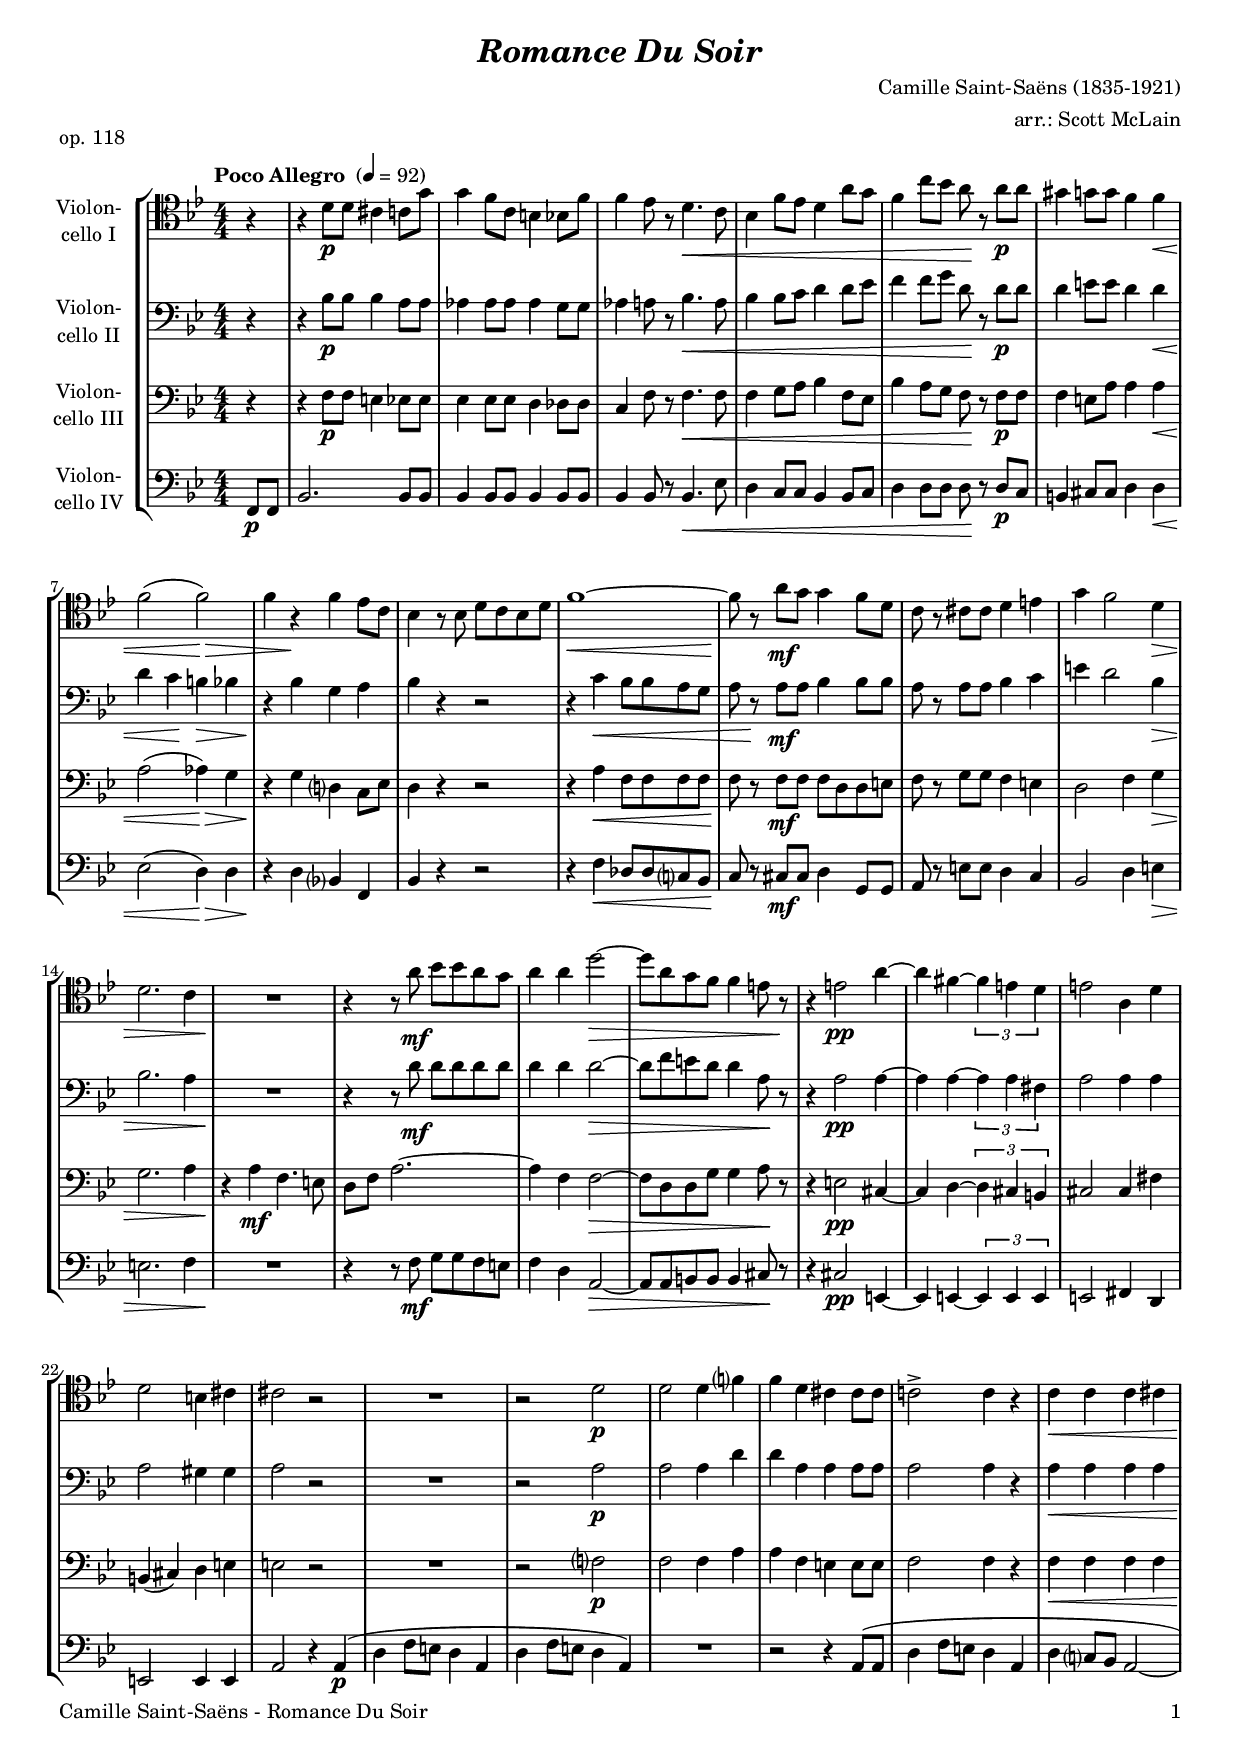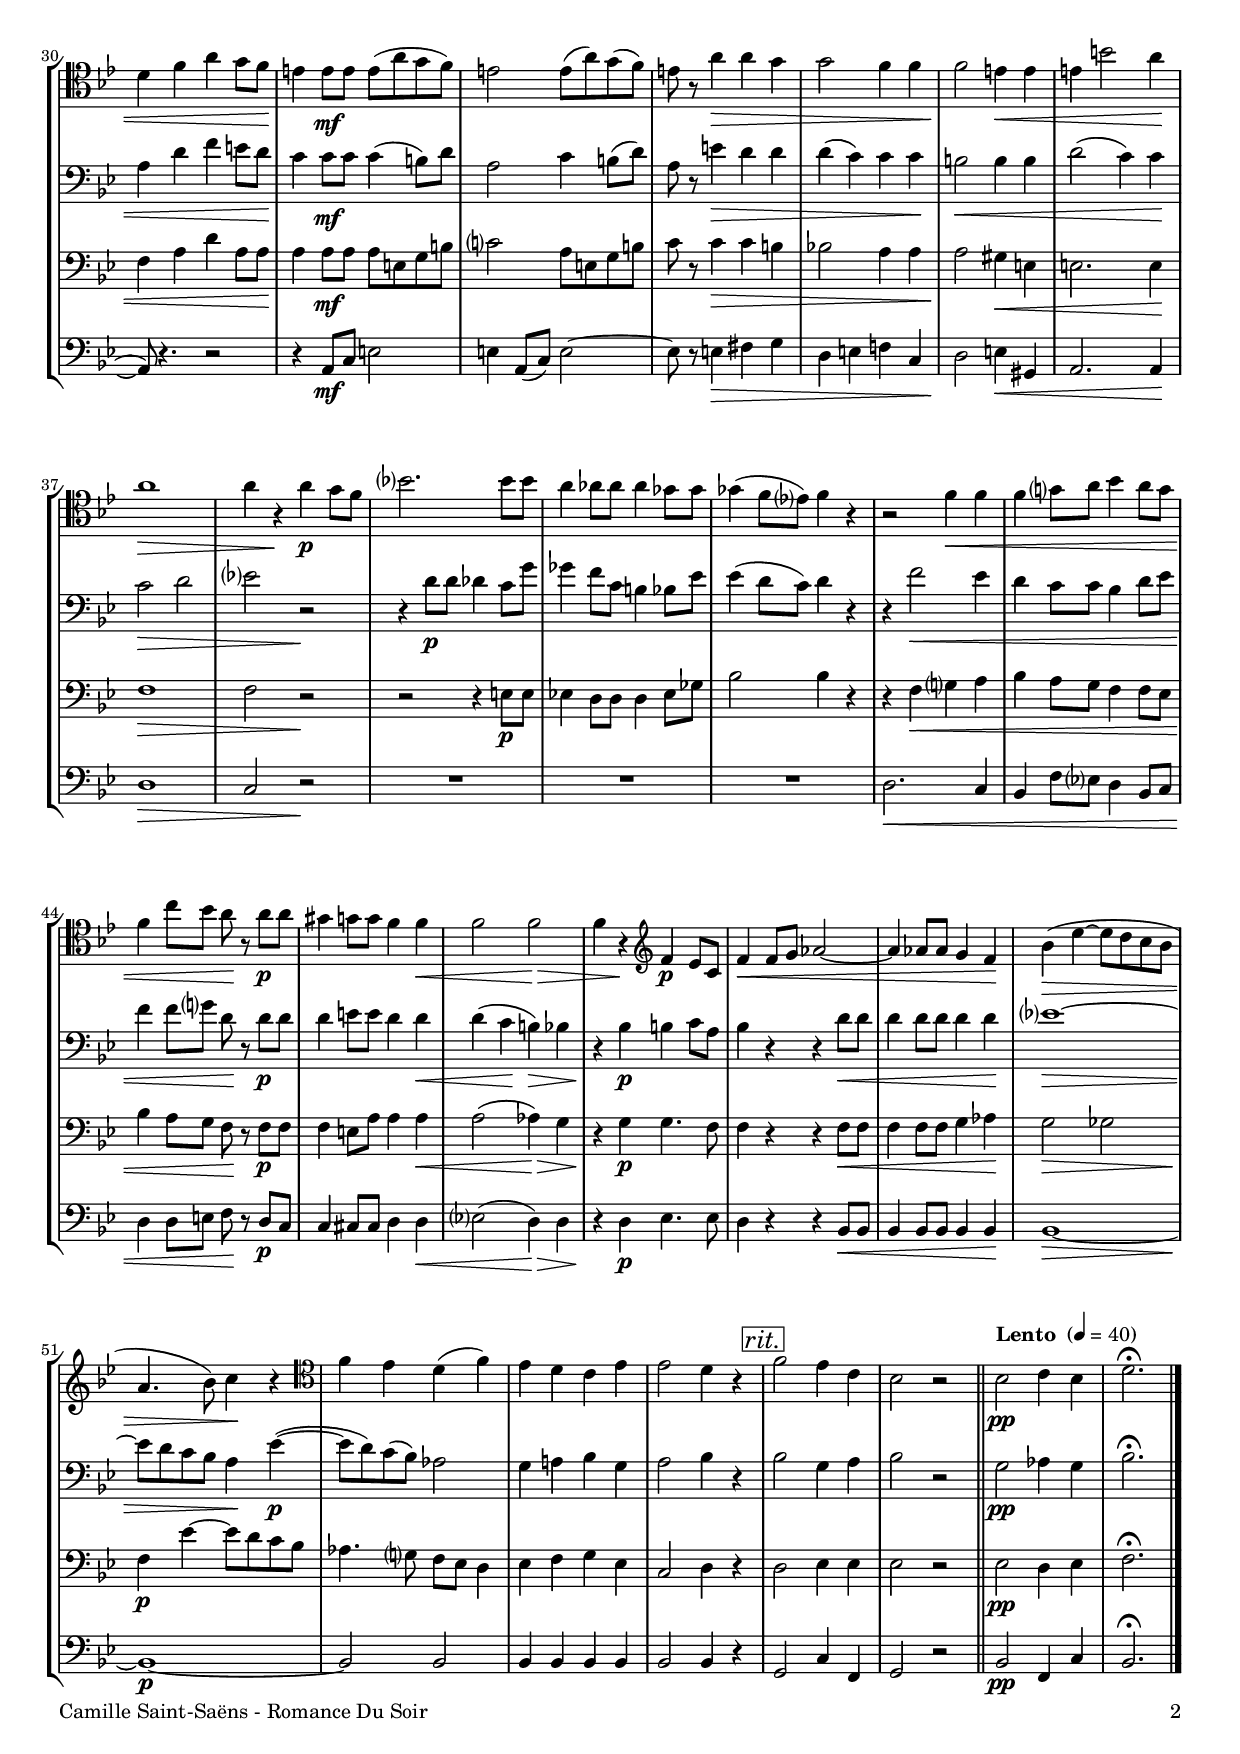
\version "2.18.2"
\include "deutsch.ly"
  
#(set-global-staff-size 17.5)

\header {
  title     = \markup \bold \italic "Romance Du Soir"
  composer  = "Camille Saint-Saëns (1835-1921)"
  arranger  = "arr.: Scott McLain"
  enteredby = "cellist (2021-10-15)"
  piece     = "op. 118"
}

voiceconsts = {
  \key b \major
  \time 4/4
  \clef "bass"
  \numericTimeSignature
  \compressEmptyMeasures
  % Set default beaming for all staves
%  \set Timing.beamExceptions = #'()
%  \set Timing.baseMoment     = #(ly:make-moment 1 4)
%  \set Timing.beatStructure  = #'(1 1 1 1)
  \tempo "Poco Allegro " 4=92
}

micl = "clarinet"
mifl = "flute"
miob = "oboe"
mifh = "french horn"
misx = "tenor sax"
mist = "string ensemble 1"
misz = "string ensemble 2"
miba = "cello"
%miba = "pizzicato strings"

atfu = \mark \markup \italic "attaca Fuga"
echo = \markup \italic "(Echo)"
rit  = \mark \markup \box \italic "rit."
solo = \markup \italic "Solo"
tutt = \markup \italic "Tutti"

lento = { \bar "||" \tempo "Lento " 4=40 }

va = \relative c' {
  \voiceconsts 
  \clef "tenor"

  \partial 4 r4
  r4 d8\p d cis4 c8 g'
  g4 f8 c h4 b8 f'
  f4 es8 r d4.\< c8
  b4 f'8 es d4 a'8 g
  f4 c'8 b a\! r a\p a

  gis4 g8 g f4 f\<
  f2( f)\!\>
  f4 r\! f es8 c
  b4 r8 b d c b d
  f1~\<
  f8\! r a\mf g g4 f8 d
  c r cis cis d4 e

  g f2 d4\>
  d2. c4
  R1\!
  r4 r8 a'\mf b b a g
  a4 a d2~\>
  d8 a g f f4 e8 r\!
  r4 e2\pp a4~

  a fis~ \tuplet 3/2 2 { fis e d }
  e2 a,4 d
  d2 h4 cis
  cis2 r
  R1
  r2 d\p
  d d4 f?
  f d cis cis8 cis
  c!2-> c4 r

  c\< c c cis
  d f a g8 f\!
  e4 e8\mf e e( a g f)
  e2 e8( a) g( f)
  e r a4\> a g
  g2 f4 f
  f2\! e4\< e

  e h'2 a4\!
  a1\>
  a4 r\! a\p g8 f
  b?2. b8 b
  a4 as8 as as4 ges8 ges
  ges4( f8 es?) f4 r
  r2 f4\< f

  f g?8 a b4 a8 g
  f4 c'8 b a\! r a\p a
  gis4 g8 g f4 f\<
  f2 f\!\>
  f4 r\! \clef "treble" f\p es8 c
  f4\< f8 g as2~

  as4 as8 as g4 f\!
  b(\> es~ es8 d c b
  a4. b8) c4\! r \clef "tenor"
  f, es d( f)
  es d c es

  es2 d4 r \rit
  f2 es4 c
  b2 r \lento
  b\pp c4 b
  d2.\fermata \bar "|."
}

vb = \relative c' {
  \voiceconsts 

  \partial 4 r4
  r4 b8\p b b4 a8 a
  as4 as8 as as4 g8 g
  as4 a8 r b4.\< a8
  b4 b8 c d4 d8 es
  f4 f8 g d\! r d\p d

  d4 e8 e d4 d\<
  d c\! h\> b
  r\! b g a
  b r r2
  r4 c\< b8 b a g
  a r\! a\mf a b4 b8 b
  a r a a b4 c

  e d2 b4\>
  b2. a4
  R1\!
  r4 r8 d\mf d d d d
  d4 d d2~\>
  d8 f e d d4 a8\!r
  r4 a2\pp a4~

  a a~ \tuplet 3/2 2 { a a fis }
  a2 a4 a
  a2 gis4 gis
  a2 r
  R1
  r2 a\p
  a a4 d
  d a a a8 a
  a2 a4 r
  a\< a a a

  a d f e8 d\!
  c4 c8\mf c c4( h8) d
  a2 c4 h8( d)
  a r e'4\> d d
  d( c) c c\!
  h2\< h4 h
  d2( c4) c\!

  c2\> d
  es? r\!
  r4 d8\p d des4 c8 g'
  ges4 f8 c h4 b8 es
  es4( d8 c) d4 r
  r f2\< es4
  d c8 c b4 d8 es

  f4 f8 g? d\! r d\p d
  d4 e8 e d4 d\<
  d( c\! h)\> b
  r\! b\p h c8 a
  b4 r r d8\< d
  d4 d8 d d4 d\!

  es?1~\>
  es8 d c b a4\! es'(~\p
  es8 d) c( b) as2
  g4 a! b g
  a2 b4 r \rit
  b2 g4 a
  b2 r \lento
  g\pp as4 g
  b2.\fermata \bar "|."
}

vc = \relative c {
  \voiceconsts 

  \partial 4 r4
  r4 f8\p f e4 es8 es
  es4 es8 es d4 des8 des
  c4 f8 r f4.\< f8
  f4 g8 a b4 f8 es
  b'4 a8 g f\! r f\p f

  f4 e8 a a4 a\<
  a2( as4)\!\> g
  r\! g4 d? c8 es
  d4 r r2
  r4 a'\< f8 f f f
  f\! r f\mf f f d d e
  f r g g f4 e

  d2 f4 g\>
  g2. a4
  r\! a\mf f4. e8
  d f a2.~
  a4 f f2~\>
  f8 d d g g4 a8\! r
  r4 e2\pp cis4~
  cis d~ \tuplet 3/2 2 { d cis h }

  cis2 cis4 fis
  h,( cis) d e
  e2 r
  R1
  r2 f?\p
  f f4 a
  a f e e8 e
  f2 f4 r
  f\< f f f

  f a d a8 a\!
  a4 a8\mf a a e g h
  c?2 a8 e g h
  c r c4\> c h
  b!2 a4 a
  a2\! gis4\< e
  e2. e4\!
  f1\>

  f2 r\!
  r r4 e8\p e
  es!4 d8 d d4 es8 ges
  b2 b4 r
  r f\< g? a
  b a8 g f4 f8 es
  b'4 a8 g f\! r f\p f
  f4 e8 a a4 a\<

  a2( as4)\!\> g
  r\! g\p g4. f8
  f4 r r f8\< f
  f4 f8 f g4 as\!
  g2\> ges
  f4\!\p es'~ es8 d c b
  as4. g?8 f es d4

  es f g es
  c2 d4 r \rit
  d2 es4 es
  es2 r \lento
  es\pp d4 es
  f2.\fermata \bar "|."
}

vd = \relative c, {
  \voiceconsts 

  \partial 4 f8\p f
  b2. b8 b
  b4 b8 b b4 b8 b
  b4 b8 r b4.\< es8
  d4 c8 c b4 b8 c
  d4 d8 d d\! r d\p c

  h4 cis8 cis d4 d\<
  es2( d4)\!\> d
  r\! d b? f
  b r r2
  r4 f'\< des8 des c? b
  c\! r cis\mf cis d4 g,8 g
  a r e' e d4 c

  b2 d4 e\>
  e2. f4
  R1\!
  r4 r8 f\mf g g f e
  f4 d a2~\>
  a8 a h h h4 cis8\! r
  r4 cis2\pp e,4~

  e e~ \tuplet 3/2 2 { e e e }
  e2 fis4 d
  e2 e4 e
  a2 r4 a(\p
  d f8 e d4 a
  d f8 e d4 a)
  R1
  r2 r4 a8( a

  d4 f8 e d4 a
  d c?8 b a2~
  a8) r4. r2
  r4 a8\mf c e2
  e4 a,8( c) e2~
  e8 r e4\> fis g
  d e f! c
  d2\! e4\< gis,

  a2. a4\!
  d1\>
  c2 r\!
  R1*3
  d2.\< c4
  b f'8 es? d4 b8 c
  d4 d8 e f\! r d\p c
  c4 cis8 cis d4 d\<
  es?2( d4)\!\> d

  r\! d\p es4. es8
  d4 r r b8\< b
  b4 b8 b b4 b\!
  b1~\>
  b~\!\p
  b2 b
  b4 b b b

  b2 b4 r \rit
  g2 c4 f,
  g2 r \lento
  b\pp f4 c'
  b2.\fermata \bar "|."
}


music = \new StaffGroup <<
      \new Staff {
	\set Staff.midiInstrument = \mist
	\set Staff.instrumentName = \markup \center-column { "Violon-" "cello I" }
	\transpose b b { \va }
      }

      \new Staff {
	\set Staff.midiInstrument = \miba
	\set Staff.instrumentName = \markup \center-column { "Violon-" "cello II" }
	\transpose b b { \vb }
      }

      \new Staff {
	\set Staff.midiInstrument = \miba
	\set Staff.instrumentName = \markup \center-column { "Violon-" "cello III" }
	\transpose b b { \vc }
      }

      \new Staff {
	\set Staff.midiInstrument = \miba
	\set Staff.instrumentName = \markup \center-column { "Violon-" "cello IV" }
	\transpose b b { \vd }
      }
>>

\book {
   \paper {
    print-page-number = ##t
    print-first-page-number = ##t
    ragged-last-bottom = ##f
    oddHeaderMarkup = \markup \null
    evenHeaderMarkup = \markup \null
    oddFooterMarkup = \markup {
      \fill-line {
        \on-the-fly #print-page-number-check-first
        "Camille Saint-Saëns - Romance Du Soir" \fromproperty #'page:page-number-string
      }
    }
    evenFooterMarkup = \oddFooterMarkup
  } \score {
    \music
    \layout {}
  }

  \score {
    \unfoldRepeats \music

    \midi {
      \context {
        \Score
      }
    }
  }
}